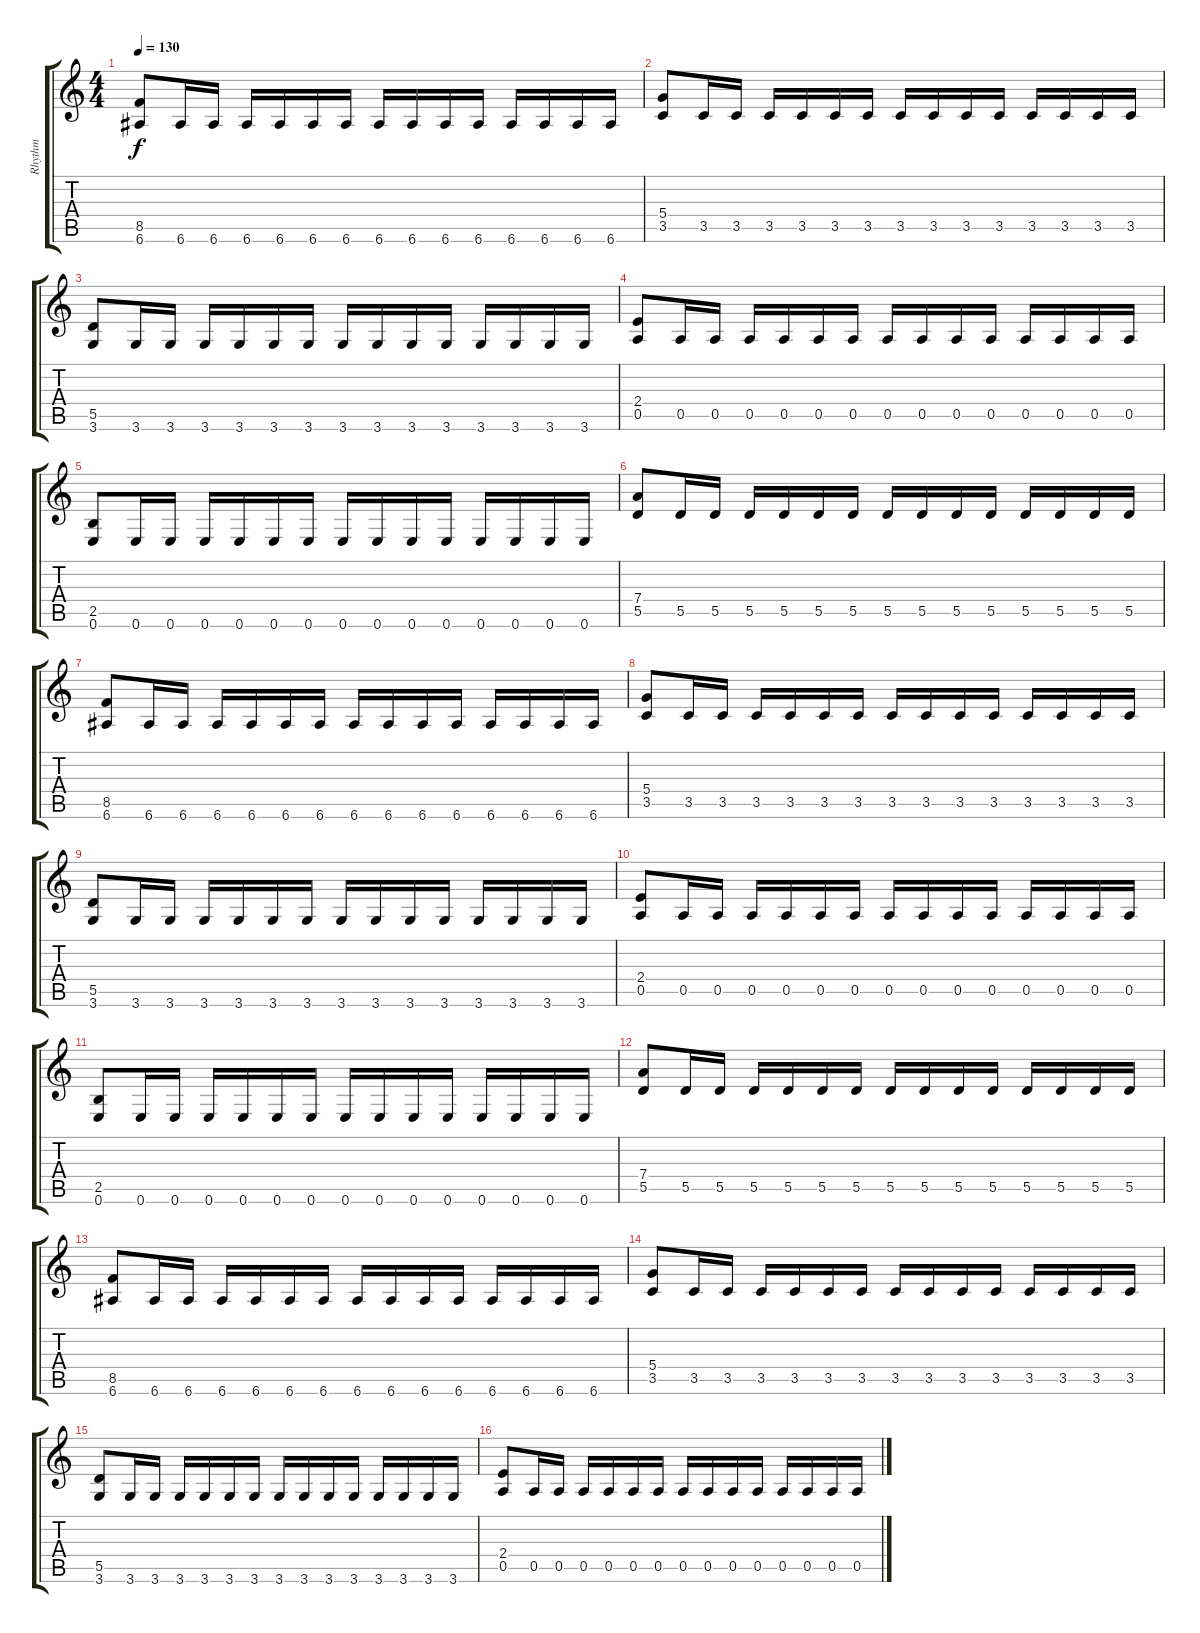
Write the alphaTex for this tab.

\track ("Rhythm" "Rhythm") {instrument distortionguitar}
\staff {score tabs}
\tuning (E4 B3 G3 D3 A2 E2) {hide}
\ts (4 4)
\tempo 130
\clef g2
\ks c
(8.5 6.6).8{dy f} 6.6.16 6.6.16 6.6.16 6.6.16 6.6.16 6.6.16 6.6.16 6.6.16 6.6.16 6.6.16 6.6.16 6.6.16 6.6.16 6.6.16 |
(5.4 3.5).8 3.5.16 3.5.16 3.5.16 3.5.16 3.5.16 3.5.16 3.5.16 3.5.16 3.5.16 3.5.16 3.5.16 3.5.16 3.5.16 3.5.16 |
(5.5 3.6).8 3.6.16 3.6.16 3.6.16 3.6.16 3.6.16 3.6.16 3.6.16 3.6.16 3.6.16 3.6.16 3.6.16 3.6.16 3.6.16 3.6.16 |
(2.4 0.5).8 0.5.16 0.5.16 0.5.16 0.5.16 0.5.16 0.5.16 0.5.16 0.5.16 0.5.16 0.5.16 0.5.16 0.5.16 0.5.16 0.5.16 |
(2.5 0.6).8 0.6.16 0.6.16 0.6.16 0.6.16 0.6.16 0.6.16 0.6.16 0.6.16 0.6.16 0.6.16 0.6.16 0.6.16 0.6.16 0.6.16 |
(7.4 5.5).8 5.5.16 5.5.16 5.5.16 5.5.16 5.5.16 5.5.16 5.5.16 5.5.16 5.5.16 5.5.16 5.5.16 5.5.16 5.5.16 5.5.16 |
(8.5 6.6).8 6.6.16 6.6.16 6.6.16 6.6.16 6.6.16 6.6.16 6.6.16 6.6.16 6.6.16 6.6.16 6.6.16 6.6.16 6.6.16 6.6.16 |
(5.4 3.5).8 3.5.16 3.5.16 3.5.16 3.5.16 3.5.16 3.5.16 3.5.16 3.5.16 3.5.16 3.5.16 3.5.16 3.5.16 3.5.16 3.5.16 |
(5.5 3.6).8 3.6.16 3.6.16 3.6.16 3.6.16 3.6.16 3.6.16 3.6.16 3.6.16 3.6.16 3.6.16 3.6.16 3.6.16 3.6.16 3.6.16 |
(2.4 0.5).8 0.5.16 0.5.16 0.5.16 0.5.16 0.5.16 0.5.16 0.5.16 0.5.16 0.5.16 0.5.16 0.5.16 0.5.16 0.5.16 0.5.16 |
(2.5 0.6).8 0.6.16 0.6.16 0.6.16 0.6.16 0.6.16 0.6.16 0.6.16 0.6.16 0.6.16 0.6.16 0.6.16 0.6.16 0.6.16 0.6.16 |
(7.4 5.5).8 5.5.16 5.5.16 5.5.16 5.5.16 5.5.16 5.5.16 5.5.16 5.5.16 5.5.16 5.5.16 5.5.16 5.5.16 5.5.16 5.5.16 |
(8.5 6.6).8 6.6.16 6.6.16 6.6.16 6.6.16 6.6.16 6.6.16 6.6.16 6.6.16 6.6.16 6.6.16 6.6.16 6.6.16 6.6.16 6.6.16 |
(5.4 3.5).8 3.5.16 3.5.16 3.5.16 3.5.16 3.5.16 3.5.16 3.5.16 3.5.16 3.5.16 3.5.16 3.5.16 3.5.16 3.5.16 3.5.16 |
(5.5 3.6).8 3.6.16 3.6.16 3.6.16 3.6.16 3.6.16 3.6.16 3.6.16 3.6.16 3.6.16 3.6.16 3.6.16 3.6.16 3.6.16 3.6.16 |
(2.4 0.5).8 0.5.16 0.5.16 0.5.16 0.5.16 0.5.16 0.5.16 0.5.16 0.5.16 0.5.16 0.5.16 0.5.16 0.5.16 0.5.16 0.5.16
